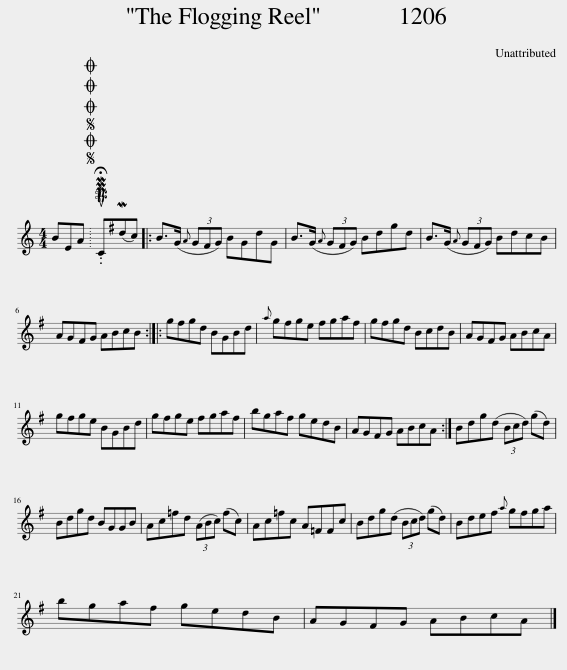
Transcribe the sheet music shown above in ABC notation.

X:1
L:1/8
M:4/4
I:linebreak $
K:C
V:1 treble
V:1
 BEA |SOSOOO .!fermata!PMTuC(Mdc) |: B>(G{A} (3G^FG) BGdG | B>(G{A} (3G^FG) Bdgd | B>(G{A} (3G^FG) BdcB |$ %5
 AG^FG ABcB :: g^fgd BGBd |{a} g^fge fgaf | g^fgd BcdB | AG^FG ABcA |$ %10
 g^fge BGBd | g^fge fgaf | bga^f gedB | AG^FG ABcA :| Bdg(d (3Bcd) (gd) |$ %15
 Bdgd BGGB | Ac=fd (3(ABc) (fc) | Ac=fc A=FFc | Bdg(d (3Bcd) (gd) | Bde^f{a} gfga |$ %20
 bga^f gedB | AG^FG ABcA |] %22
